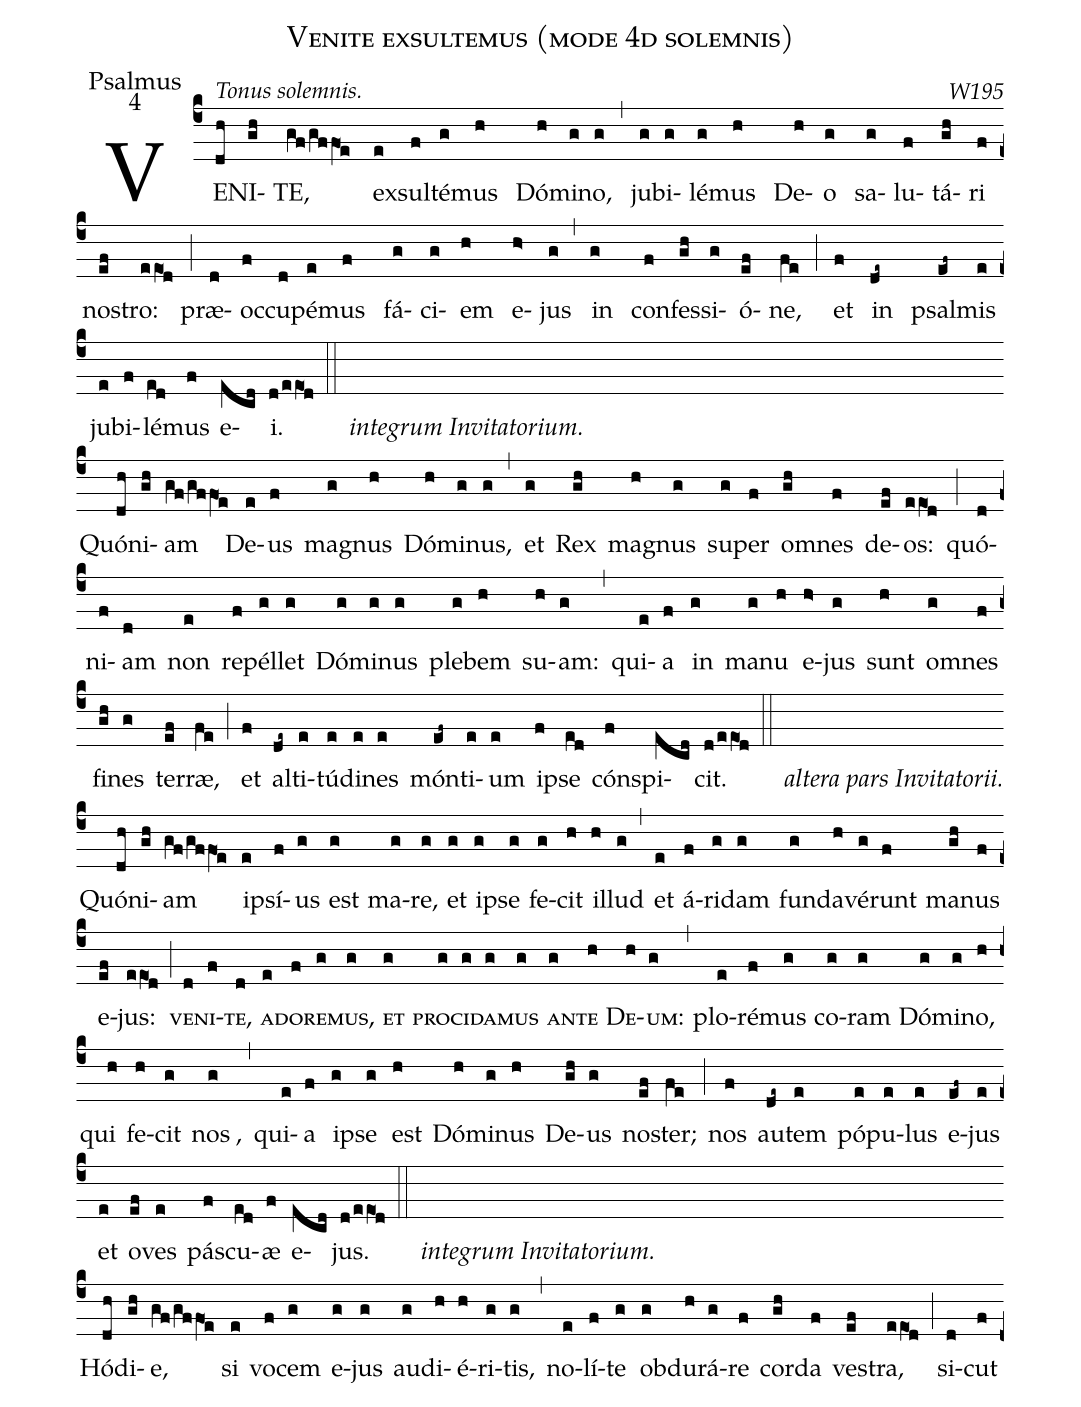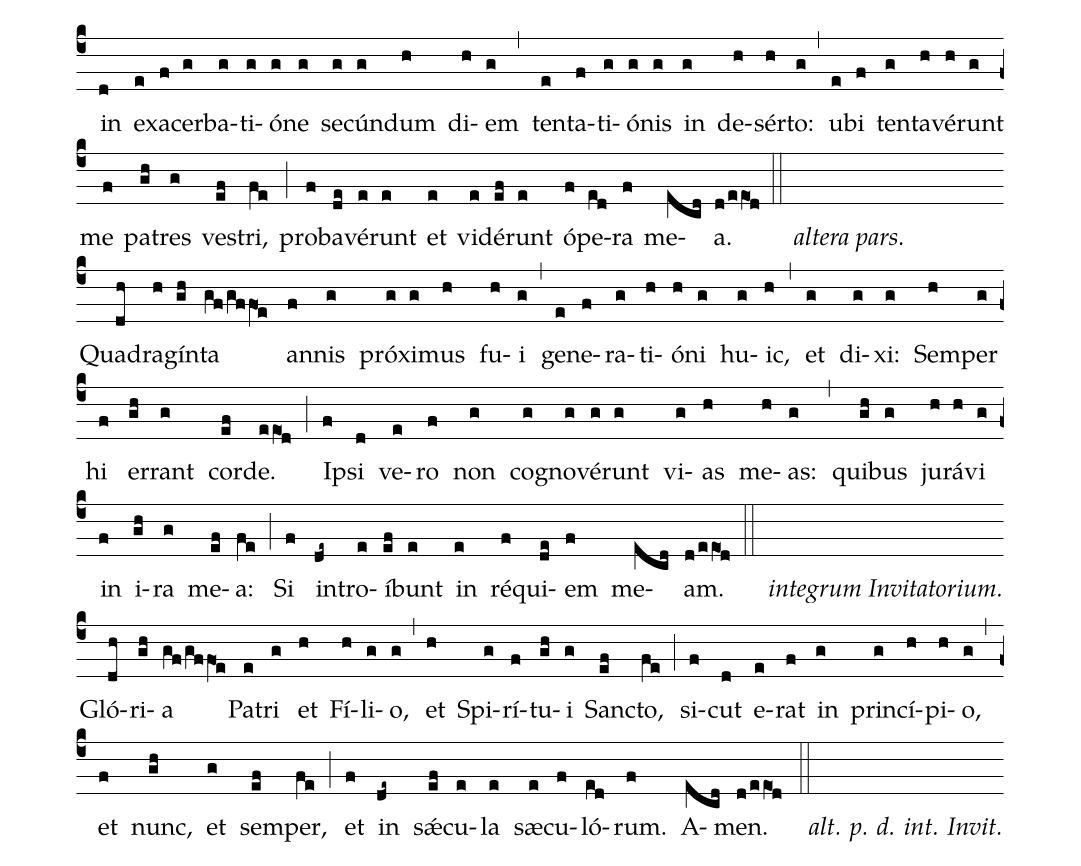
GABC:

name:Venite exsultemus (mode 4d solemnis);
office-part:Psalmus;
mode:4;
commentary:W195;
%%
(c4) VE([alt:Tonus solemnis.]dh)NI(gh)TE,(gf/gffO1e) ex(e)sul(f)té(g)mus(h) Dó(h)mi(g)no,(g) (,)
ju(g)bi(g)lé(g)mus(h) De(h)o(g) sa(g)lu(f)tá(gh)ri(f) no(ef)stro:(eeO1d) (;)
præ(d)oc(f)cu(d)pé(e)mus(f) fá(g)ci(g)em(h) e(h>)jus(g) (,)
in(g) con(f)fes(gh)si(g)ó(ef)ne,(fe) (;)
et(f) in(de~) psal(ef~)mis(e) <nlba>ju(e)bi(f)lé(ed)mus(f) e(ecd)i.(d/eeO1d)
(::/) <i>integrum Invitatorium.</i>( ) </nlba>( )(Z-)
%
Quó(dh)ni(gh)am(gf/gffO1e) De(e)us(f) mag(g)nus(h) Dó(h)mi(g)nus,(g) (,)
et(g) Rex(gh) mag(h)nus(g) su(g)per(f) om(gh)nes(f) de(ef)os:(eeO1d) (;)
quó(d)ni(f)am(d) non(e) re(f)pél(g)let(g) Dó(g)mi(g)nus(g) ple(g)bem(h) su(h)am:(g) (,)
qui(e)a(f) in(g) ma(g)nu(h) e(h>)jus(g) sunt(h) om(g)nes(f) fi(gh)nes(g) ter(ef)ræ,(fe) (;)
et(f) al(de~)ti(e)tú(e)di(e)nes(e) món(ef~)ti(e)um(e) i(f)pse(ed) cón(f)spi(ecd)cit.(d/eeO1d)
(::/)  <i>altera pars Invitatorii.</i>( ) (Z-)
%
Quó(dh)ni(gh)am(gf/gffO1e) ip(e)sí(f)us(g) est(g) ma(g)re,(g) et(g) ip(g)se(g) fe(g)cit(h) il(h)lud(g) (,)
et(e) á(f)ri(g)dam(g) fun(g)da(h)vé(g)runt(f) ma(gh)nus(f) e(ef)jus:(eeO1d) (;)
<sc>ve(d)ni(f)te,(d) ad(e)o(f)re(g)mus,(g) et(g) pro(g)ci(g)da(g)mus(g) an(g)te(h) De(h)um:</sc>(g) (,)
plo(e)ré(f)mus(g) co(g)ram(g) Dó(g)mi(g)no,(h) qui(h) fe(h)cit(g) nos(g), (,)
qui(e)a(f) ip(g)se(g) est(h) Dó(h)mi(g)nus(h) De(gh)us(g) no(ef)ster;(fe) (;)
nos(f) au(de~)tem(e) pó(e)pu(e)lus(e) e(ef~)jus(e) et(e) o(ef)ves(e) pás(f)cu(ed)æ(f) e(ecd)jus.(d/eeO1d)
(::/) <i>integrum Invitatorium.</i>( ) (Z-)
%
Hó(dh)di(gh)e,(gf/gffO1e) si(e) vo(f)cem(g) e(g)jus(g) au(g)di(h)é(h)ri(g)tis,(g) (,)
no(e)lí(f)te(g) ob(g)du(h)rá(g)re(f) cor(gh)da(f) ves(ef)tra,(eeO1d) (;)
si(d)cut(f) in(d) ex(e)a(f)cer(g)ba(g)ti(g)ó(g)ne(g) se(g)cún(g)dum(h) di(h)em(g) (,)
ten(e)ta(f)ti(g)ó(g)nis(g) in(g) de(h)sér(h)to:(g) (,)
u(e)bi(f) ten(g)ta(h)vé(h)runt(g) me(f) pa(gh)tres(g) ve(ef)stri,(fe) (;)
pro(f)ba(de)vé(e)runt(e) et(e) vi(e)dé(ef)runt(e) ó(f)pe(ed)ra(f) <nlba>me(ecd)a.(d/eeO1d)
(::/) <i>altera pars.</i>( ) </nlba>( )(Z-)
%
Qua(dh)dra(h)gín(gh)ta(gf/gffO1e) an(f)nis(g) pró(g)xi(g)mus(h) fu(h)i(g) (,)
ge(e)ne(f)ra(g)ti(h)ó(h)ni(g) hu(g)ic,(h) (,)
et(g) di(g)xi:(g) Sem(h)per(g) hi(f) er(gh)rant(g) cor(ef)de.(eeO1d) (;)
Ip(f)si(d) ve(e)ro(f) non(g) cog(g)no(g)vé(g)runt(g) vi(g)as(h) me(h)as:(g) (,)
qui(gh)bus(g) ju(h)rá(h)vi(g) in(f) i(gh)ra(g) me(ef)a:(fe) (;)
Si(f) in(de~)tro(e)í(ef)bunt(e) in(e) ré(f)qui(de)em(f) me(ecd)am.(d/eeO1d)
(::/) <i>integrum Invitatorium.</i>( ) (Z-)
%
Gló(dh)ri(gh)a(gf/gffO1e) Pa(e)tri(g) et(h) Fí(h)li(g)o,(g) (,)
et(h) Spi(g)rí(f)tu(gh)i(g) Sanc(ef)to,(fe) (;)
si(f)cut(d) e(e)rat(f) in(g) prin(g)cí(h)pi(h)o,(g) (,)
et(f) nunc,(gh) et(g) sem(ef)per,(fe) (;)
et(f) in(de~) sǽ(ef)cu(e)la(e) sæ(e)cu(f)ló(ed)rum.(f) A(ecd)men.(d/eeO1d)
(::/) <i>alt. p. d. int. Invit.</i>( ) (Z-)
